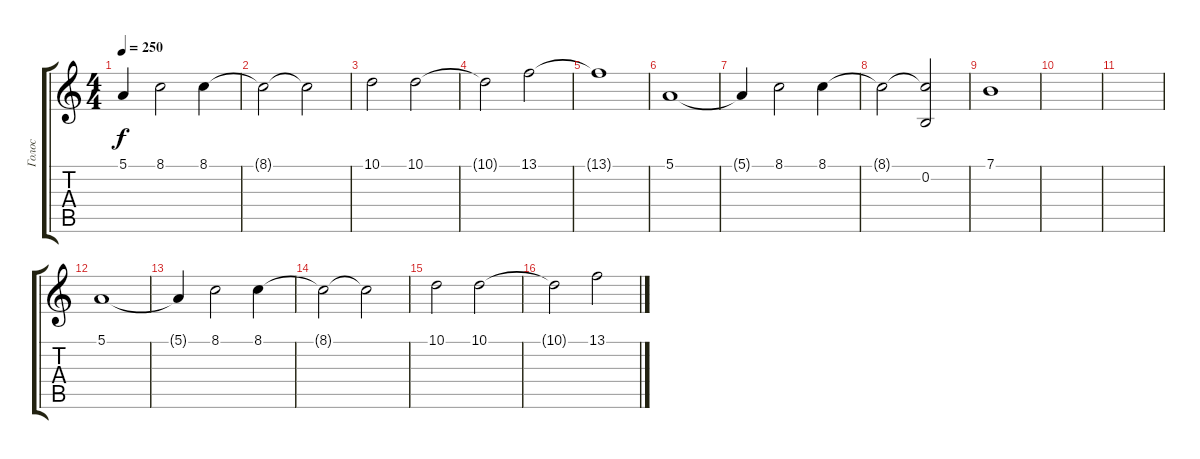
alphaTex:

\track ("Голос" "Голос") {instrument lead6voice}
\staff {score tabs}
\tuning (E4 B3 G3 D3 A2 E2) {hide}
\ts (4 4)
\tempo 250
\clef g2
\ks c
5.1{t}.4{dy f} 8.1.2 8.1.4 |
8.1{t}.2 8.1{t}.2 |
10.1.2 10.1.2 |
10.1{t}.2 13.1.2 |
13.1{t}.1 |
5.1.1 |
5.1{t}.4 8.1.2 8.1.4 |
8.1{t}.2 (8.1{t} 0.2).2 |
7.1.1 |
|
|
5.1.1 |
5.1{t}.4 8.1.2 8.1.4 |
8.1{t}.2 8.1{t}.2 |
10.1.2 10.1.2 |
10.1{t}.2 13.1.2
